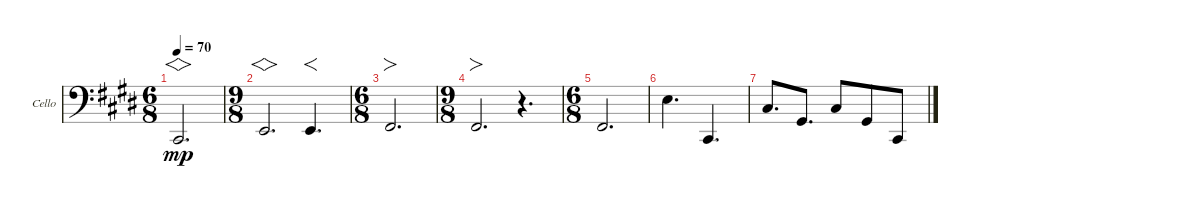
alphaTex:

\defaultSystemsLayout 4
\bracketExtendMode groupsimilarinstruments
\firstSystemTrackNameOrientation horizontal
\otherSystemsTrackNameOrientation horizontal
\track ("Cello" "Cello") {instrument cello}
\staff {score}
\tuning (A3 D3 G2 C2)
\ts (6 8)
\tempo 70
\clef f4
\ks c#minor
1.4.2{vs d dy mp} |
\ts (9 8)
4.4.2{vs d} 4.4.4{f d} |
\ts (6 8)
6.4.2{fo d} |
\ts (9 8)
6.4.2{fo d} r.4{d} |
\ts (6 8)
6.4.2{d} |
9.3.4{d} 1.4.4{d} |
6.3.8{d} 8.4.8{d} 6.3.8 8.4.8 1.4.8
